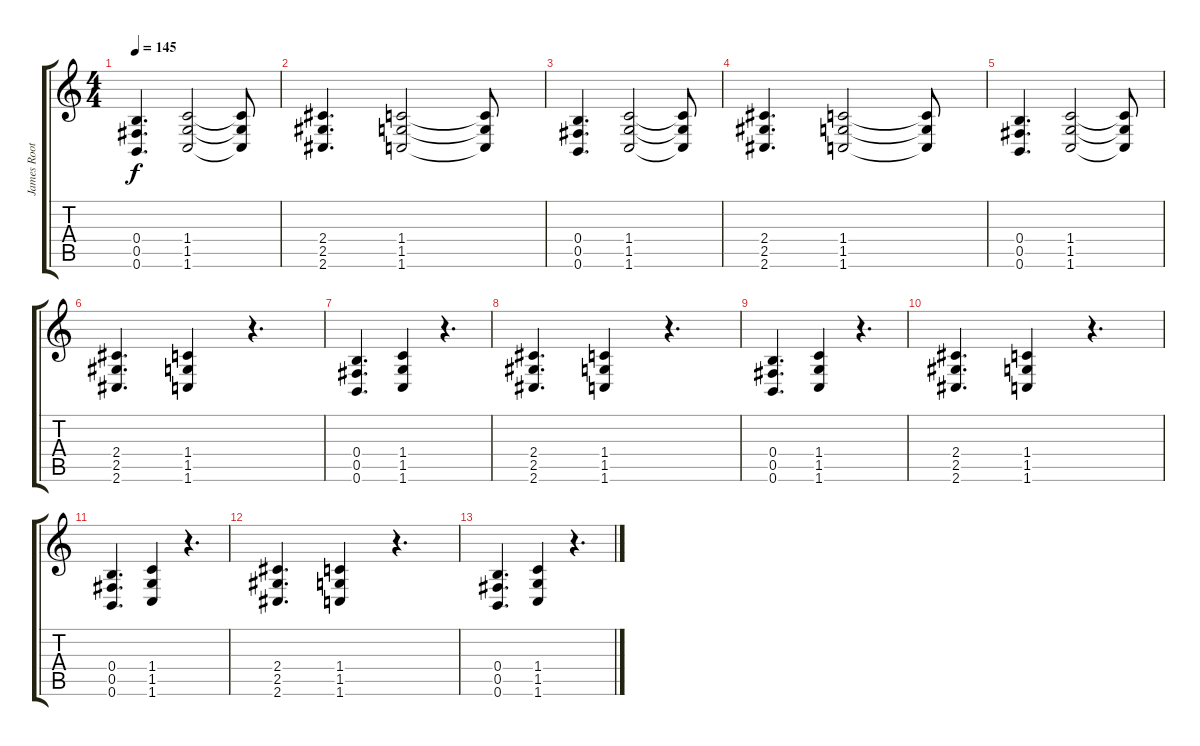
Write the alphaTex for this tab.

\track ("James Root" "James Root") {instrument overdrivenguitar}
\staff {score tabs}
\tuning (Db4 Ab3 E3 B2 Gb2 B1) {hide}
\ts (4 4)
\tempo 145
\clef g2
\ks c
(0.4 0.5 0.6).4{d dy f} (1.4 1.5 1.6).2 (1.4{t} 1.5{t} 1.6{t}).8 |
(2.4 2.5 2.6).4{d volume 14} (1.4 1.5 1.6).2 (1.4{t} 1.5{t} 1.6{t}).8 |
(0.4 0.5 0.6).4{d} (1.4 1.5 1.6).2 (1.4{t} 1.5{t} 1.6{t}).8 |
(2.4 2.5 2.6).4{d volume 14} (1.4 1.5 1.6).2 (1.4{t} 1.5{t} 1.6{t}).8 |
(0.4 0.5 0.6).4{d} (1.4 1.5 1.6).2 (1.4{t} 1.5{t} 1.6{t}).8 |
(2.4 2.5 2.6).4{d volume 14} (1.4 1.5 1.6).4 r.4{d} |
(0.4 0.5 0.6).4{d} (1.4 1.5 1.6).4 r.4{d} |
(2.4 2.5 2.6).4{d volume 14} (1.4 1.5 1.6).4 r.4{d} |
(0.4 0.5 0.6).4{d} (1.4 1.5 1.6).4 r.4{d} |
(2.4 2.5 2.6).4{d volume 14} (1.4 1.5 1.6).4 r.4{d} |
(0.4 0.5 0.6).4{d} (1.4 1.5 1.6).4 r.4{d} |
(2.4 2.5 2.6).4{d volume 14} (1.4 1.5 1.6).4 r.4{d} |
(0.4 0.5 0.6).4{d} (1.4 1.5 1.6).4 r.4{d}
